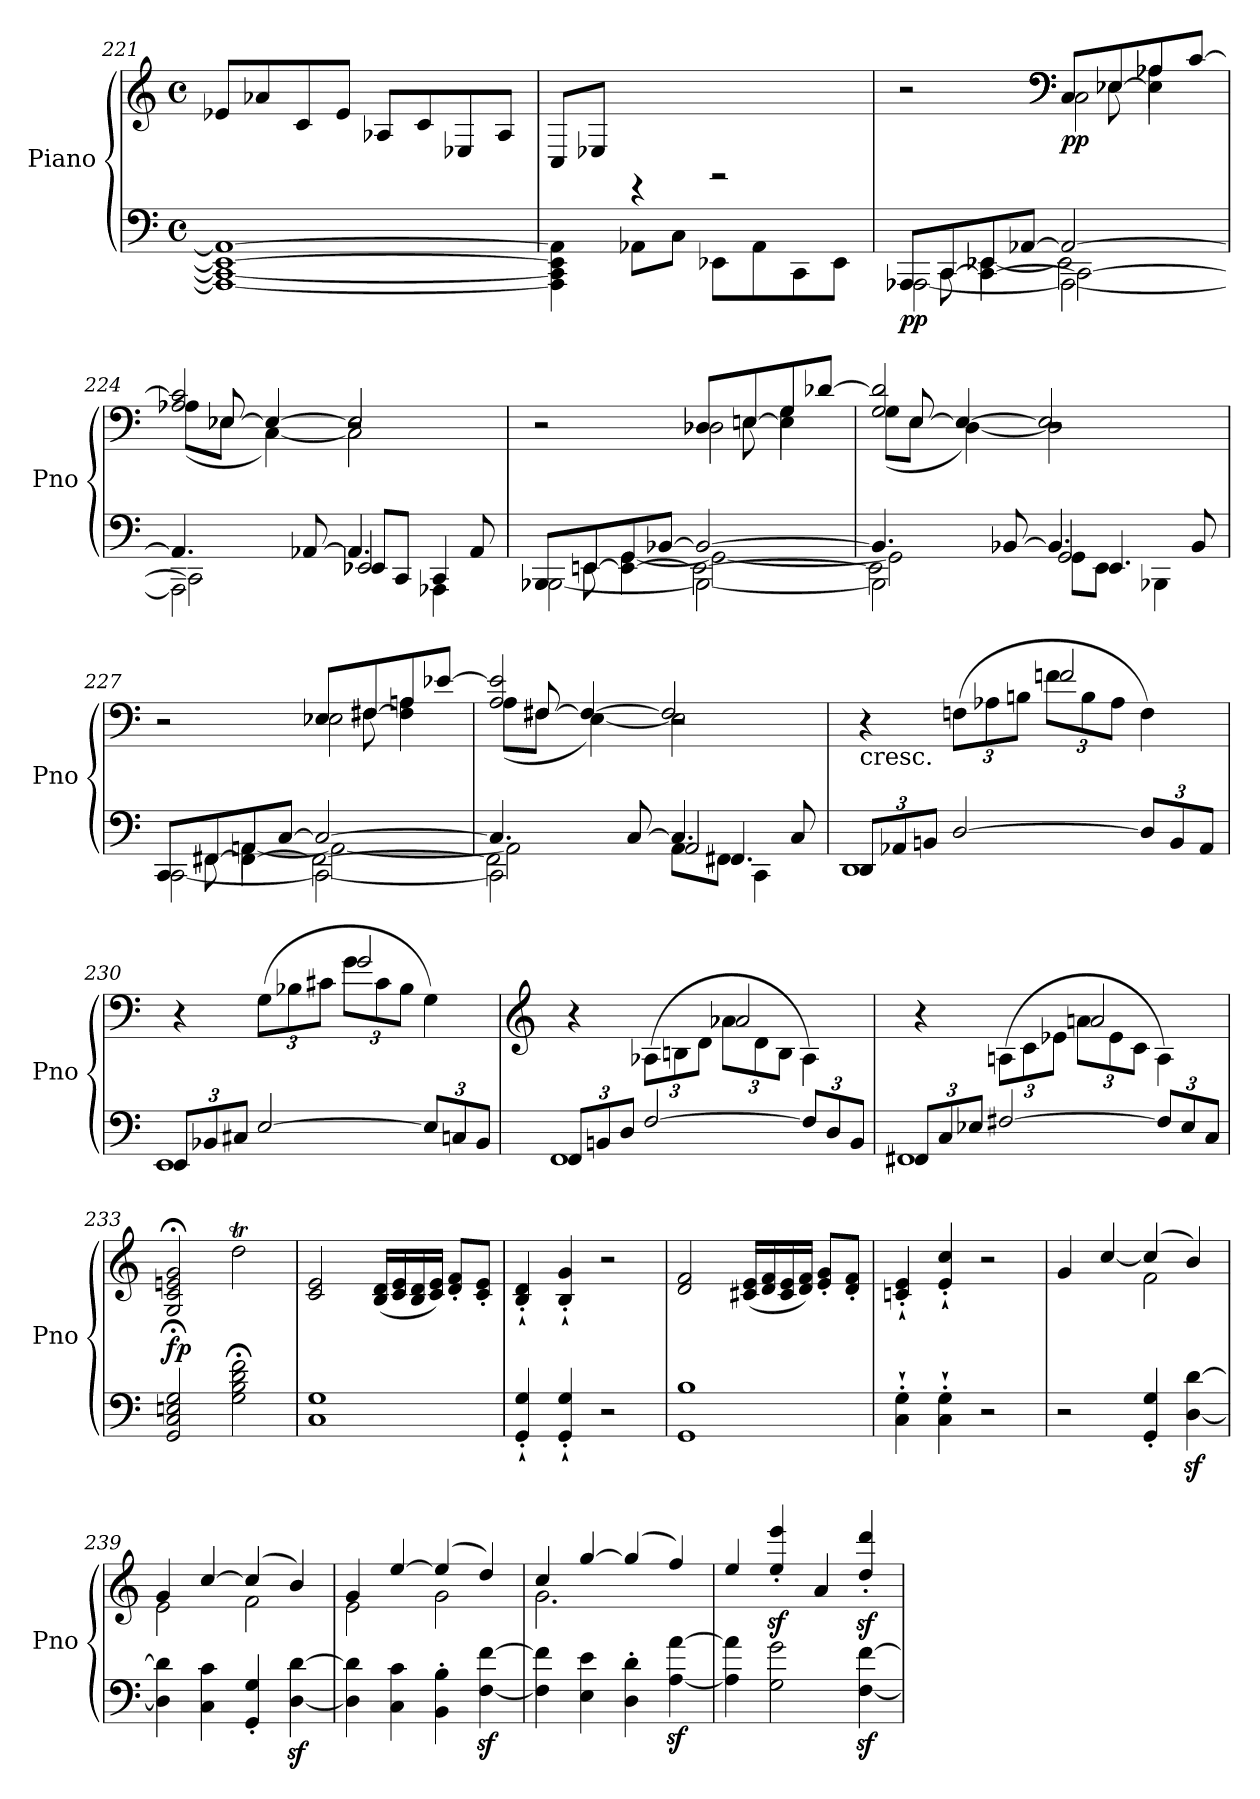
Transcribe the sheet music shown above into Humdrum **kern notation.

**kern	**kern	**dynam
*part1	*part1	*part1
*staff2	*staff1	*staff1/2
*I"Piano	*	*
*I'Pno	*	*
!!LO:LB:g=z
*clefF4	*clefG2	*
*k[]	*k[]	*
*M4/4	*M4/4	*
*met(c)	*met(c)	*
=221	=221	=221
1AAA-_ 1CC_ 1EE-_ 1AA-_	8e-X/L	.
.	8a-X/	.
.	8c/	.
.	8e-/J	.
.	8A-X/L	.
.	8c/	.
.	8E-X/	.
.	8A-/J	.
=222	=222	=222
4AAA-\] 4CC\] 4EE-\] 4AA-\]	8C/L	.
.	8E-X/J	.
8AA-X\L	4rEE	.
8C\J	.	.
8EE-X\L	2rGG	.
8AA-\	.	.
8CC\	.	.
8EE-\J	.	.
=223	=223	=223
*^	*^	*
*	*^	*	*^	*
*	*	*^	*	*	*^	*
!	!	!	!	!	!	!	!	!LO:DY:b=2
8AAA-X/L	[2AAA-\	8ryy	4ryy	2r	2ryy	8ryy	2.ryy	pp
8CC/	.	[8CC\	.	.	.	8ryy@	.	.
8EE-X/	.	4CC\_	[4EE-\	.	.	8ryy@	.	.
[8AA-X/J	.	.	.	.	.	8ryy@	.	.
*	*	*	*	*clefF4	*	*	*	*
!	!	!	!	!	!	!	!	!LO:DY:b
2AA-/_	2AAA-\_	2CC\_	2EE-\]	8C/L	2C\	8ryy@	.	pp
.	.	.	.	8E-X/	.	[8E-\	.	.
.	.	.	.	8A-X/	.	4E-\]	4A-\	.
.	.	.	.	[8c/J	.	.	.	.
*	*	*	*	*	*	*v	*v	*
!!LO:LB:g=z
=224	=224	=224	=224	=224	=224	=224	=224
4.AA-/]	2AAA-\]	2CC\]	2.ryy	2A-X/ 2c/]	(<8A-\L	8ryy	.
.	.	.	.	.	8E-X\J	[8E-/	.
.	.	.	.	.	[4C\)	4E-/_	.
[8AA-X/	.	.	.	.	.	.	.
4.AA-/]	2EE-X/	8EE-/L	.	2r	2C\]	2E-/]	.
.	.	8CC/J	.	.	.	.	.
.	.	4AAA-X\	4CC/	.	.	.	.
8AA-/	.	.	.	.	.	.	.
=225	=225	=225	=225	=225	=225	=225	=225
*	*	*	*	*	*	*^	*
8BBB-X/L	[2BBB-\	8ryy	4ryy	2r	2ryy	8ryy	2.ryy	.
8EEn/	.	[8EE\	.	.	.	8ryy@	.	.
8GG/	.	4EE\_	[4GG\	.	.	8ryy@	.	.
[8BB-X/J	.	.	.	.	.	8ryy@	.	.
2BB-/_	2BBB-\_	2EE\_	2GG\_	8D-X/L	2D-\	8ryy@	.	.
.	.	.	.	8En/	.	[8E\	.	.
.	.	.	.	8G/	.	4E\]	4G\	.
.	.	.	.	[8d-X/J	.	.	.	.
*	*	*	*	*	*	*v	*v	*
!!LO:PB:g=z
=226	=226	=226	=226	=226	=226	=226	=226
4.BB-/]	2BBB-\]	2EE\]	2GG\]	2G/ 2d-/]	(<8G\L	8ryy	.
.	.	.	.	.	8E\J	[8E/	.
.	.	.	.	.	[4D\)	4E/_	.
[8BB-X/	.	.	.	.	.	.	.
4.BB-/]	2GG/	8GG\L	8ryy	2r	2D\]	2E/]	.
.	.	8EE\J	4.EE/	.	.	.	.
.	.	4BBB-X\	.	.	.	.	.
8BB-/	.	.	.	.	.	.	.
=227	=227	=227	=227	=227	=227	=227	=227
*	*	*	*	*	*	*^	*
8CC/L	[2CC\	8ryy	4ryy	2r	2ryy	8ryy	2.ryy	.
8FF#X/	.	[8FF#\	.	.	.	8ryy@	.	.
8AAn/	.	4FF#\_	[4AA\	.	.	8ryy@	.	.
[8C/J	.	.	.	.	.	8ryy@	.	.
2C/_	2CC\_	2FF#\_	2AA\_	8E-X/L	2E-\	8ryy@	.	.
.	.	.	.	8F#X/	.	[8F#\	.	.
.	.	.	.	8An/	.	4F#\]	4A\	.
.	.	.	.	[8e-X/J	.	.	.	.
*	*	*	*	*	*	*v	*v	*
!!LO:LB:g=z
=228	=228	=228	=228	=228	=228	=228	=228
4.C/]	2CC\]	2FF#\]	2AA\]	2A/ 2e-/]	(<8A\L	8ryy	.
.	.	.	.	.	8F#X\J	[8F#/	.
.	.	.	.	.	[4E\)	4F#/_	.
[8C/	.	.	.	.	.	.	.
4.C/]	8AA\L	2AA/	8ryy	2r	2E\]	2F#/]	.
.	8FF#X\J	.	4.FF#/	.	.	.	.
.	4CC\	.	.	.	.	.	.
8C/	.	.	.	.	.	.	.
*v	*v	*v	*v	*	*	*	*
*	*v	*v	*v	*
=229	=229	=229
*Xbrackettup	*	*
*^	*^	*
!	!	!LO:TX:b:t=cresc.	!	!
12DD/L	1DD	4r	2ryy	.
12AA-X/	.	.	.	.
12BBn/J	.	.	.	.
*	*	*Xbrackettup	*	*
[2D/	.	(<12Fn\L	.	.
.	.	12A-X\	.	.
.	.	12Bn\J	.	.
.	.	12fn\L	2f/	.
.	.	12B\	.	.
.	.	12A-\J	.	.
12D/L]	.	4F\)	.	.
12BB/	.	.	.	.
12AA-/J	.	.	.	.
!!LO:LB:g=z	!!
=230	=230	=230	=230	=230
12EE/L	1EE	4r	2ryy	.
12BB-X/	.	.	.	.
12C#X/J	.	.	.	.
[2E/	.	(<12G\L	.	.
.	.	12B-X\	.	.
.	.	12c#X\J	.	.
.	.	12g\L	2g/	.
.	.	12c#\	.	.
.	.	12B-\J	.	.
12E/L]	.	4G\)	.	.
12Cn/	.	.	.	.
12BB-/J	.	.	.	.
=231	=231	=231	=231	=231
*	*	*clefG2	*	*
12FF/L	1FF	4r	2ryy	.
12BBn/	.	.	.	.
12D/J	.	.	.	.
[2F/	.	(<12A-X\L	.	.
.	.	12Bn\	.	.
.	.	12d\J	.	.
.	.	12a-X\L	2a-/	.
.	.	12d\	.	.
.	.	12B\J	.	.
12F/L]	.	4A-\)	.	.
12D/	.	.	.	.
12BB/J	.	.	.	.
!!LO:LB:g=z	!!
=232	=232	=232	=232	=232
12FF#X/L	1FF#	4r	2ryy	.
12C/	.	.	.	.
12E-X/J	.	.	.	.
[2F#X/	.	(<12An\L	.	.
.	.	12c\	.	.
.	.	12e-X\J	.	.
.	.	12a\L	2an/	.
.	.	12e-\	.	.
.	.	12c\J	.	.
12F#/L]	.	4A\)	.	.
12E-/	.	.	.	.
12C/J	.	.	.	.
*v	*v	*	*	*
*	*v	*v	*
=233	=233	=233
!	!	!LO:DY:a=2
2GG/; 2C/; 2En/; 2G/;	2G/;< 2c/;< 2en/;< 2g/;<	fp
2G\;< 2B\;< 2d\;< 2f\;<	2ddT\	.
=234	=234	=234
1C 1G	2c/ 2e/	.
.	(<16B/ 16d/LL	.
.	16c/ 16e/	.
.	16B/ 16d/	.
.	16c/ 16e/JJ)	.
.	8d/' 8f/'L	.
.	8c/' 8e/'J	.
=235	=235	=235
4GG/'` 4G/'`	4B/'` 4d/'`	.
4GG/'` 4G/'`	4B/'` 4g/'`	.
2r	2r	.
=236	=236	=236
1GG 1B	2d/ 2f/	.
.	(<16c#X/ 16e/LL	.
.	16d/ 16f/	.
.	16c#/ 16e/	.
.	16d/ 16f/JJ)	.
.	8e/' 8g/'L	.
.	8d/' 8f/'J	.
!!LO:LB:g=z
=237	=237	=237
4C\'` 4G\'`	4cn/'` 4e/'`	.
4C\'` 4G\'`	4e/'` 4cc/'`	.
2r	2r	.
=238	=238	=238
*	*^	*
2r	4g/	2ryy	.
.	[4cc/	.	.
4GG/' 4G/'	(>4cc/]	2f\	.
[4D\z< [4d\z<	4b/)	.	.
=239	=239	=239	=239
4D\] 4d\]	4g/	2e\	.
4C\ 4c\	[4cc/	.	.
4GG/' 4G/'	(>4cc/]	2f\	.
[4D\z< [4d\z<	4b/)	.	.
=240	=240	=240	=240
4D\] 4d\]	4g/	2e\	.
4C\ 4c\	[4ee/	.	.
4BB\' 4B\'	(>4ee/]	2g\	.
[4F\z< [4f\z<	4dd/)	.	.
=241	=241	=241	=241
4F\] 4f\]	4cc/	2.g\	.
4E\ 4e\	[4gg/	.	.
4D\' 4d\'	(>4gg/]	.	.
[4A\z< [4a\z<	4ff/)	4ryy	.
*	*v	*v	*
=242	=242	=242
4A\] 4a\]	4ee/	.
2G\ 2g\	4ee/z>' 4eee/z>'	.
.	4a/	.
[4F\z< [4f\z<	4dd/z>' 4ddd/z>'	.
=	=	=
*-	*-	*-
